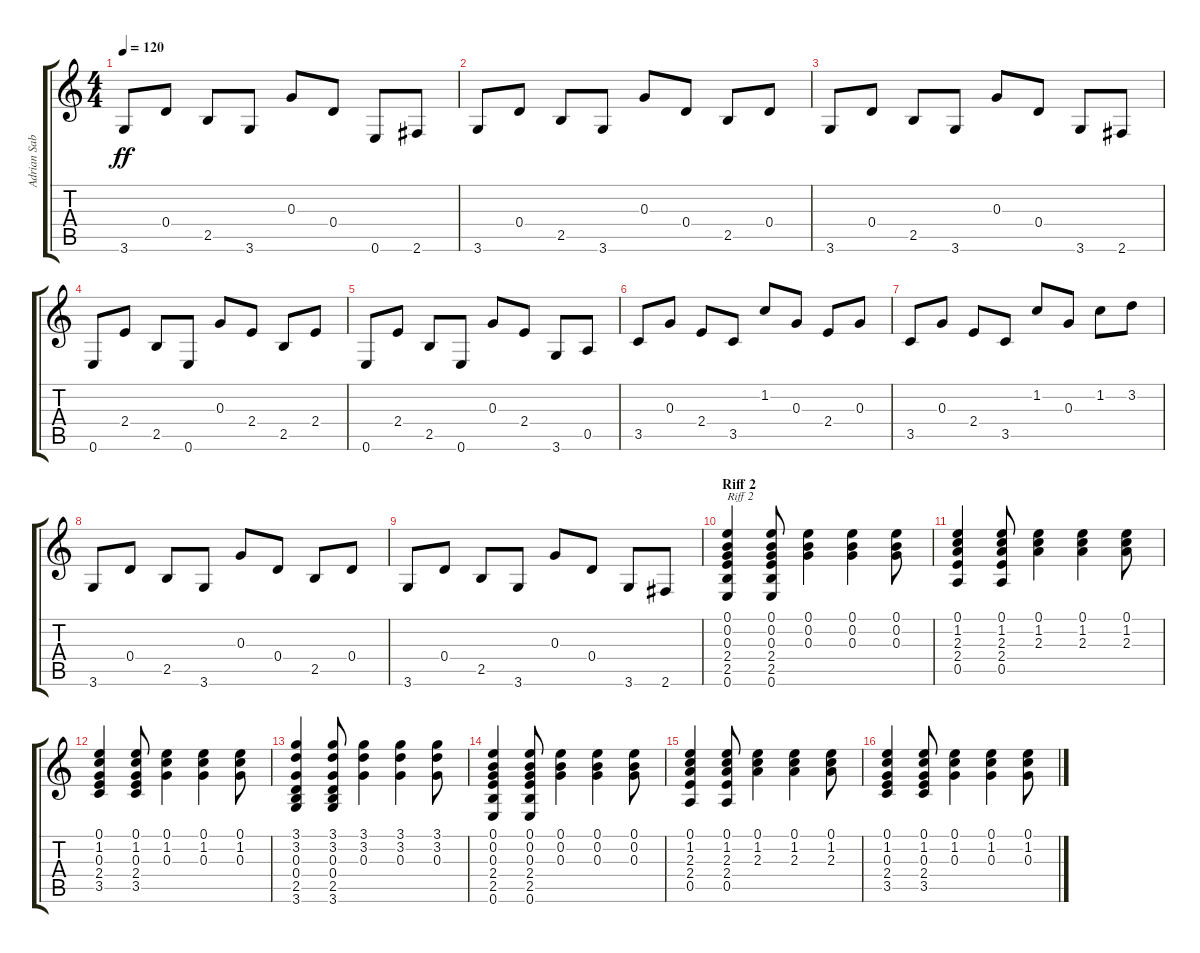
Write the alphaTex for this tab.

\track ("Adrian Sabbath" "Adrian Sab") {instrument acousticguitarsteel}
\staff {score tabs}
\tuning (E4 B3 G3 D3 A2 E2) {hide}
\ts (4 4)
\tempo 120
\clef g2
\ks c
3.6.8{dy ff} 0.4.8 2.5.8 3.6.8 0.3.8 0.4.8 0.6.8 2.6.8 |
3.6.8 0.4.8 2.5.8 3.6.8 0.3.8 0.4.8 2.5.8 0.4.8 |
3.6.8 0.4.8 2.5.8 3.6.8 0.3.8 0.4.8 3.6.8 2.6.8 |
0.6.8 2.4.8 2.5.8 0.6.8 0.3.8 2.4.8 2.5.8 2.4.8 |
0.6.8 2.4.8 2.5.8 0.6.8 0.3.8 2.4.8 3.6.8 0.5.8 |
3.5.8 0.3.8 2.4.8 3.5.8 1.2.8 0.3.8 2.4.8 0.3.8 |
3.5.8 0.3.8 2.4.8 3.5.8 1.2.8 0.3.8 1.2.8 3.2.8 |
3.6.8 0.4.8 2.5.8 3.6.8 0.3.8 0.4.8 2.5.8 0.4.8 |
3.6.8 0.4.8 2.5.8 3.6.8 0.3.8 0.4.8 3.6.8 2.6.8 |
\section ("" "Riff 2")
(0.1 0.2 0.3 2.4 2.5 0.6).4{txt "Riff 2"} (0.1 0.2 0.3 2.4 2.5 0.6).8 (0.1 0.2 0.3).4 (0.1 0.2 0.3).4 (0.1 0.2 0.3).8 |
(0.1 1.2 2.3 2.4 0.5).4 (0.1 1.2 2.3 2.4 0.5).8 (0.1 1.2 2.3).4 (0.1 1.2 2.3).4 (0.1 1.2 2.3).8 |
(0.1 1.2 0.3 2.4 3.5).4 (0.1 1.2 0.3 2.4 3.5).8 (0.1 1.2 0.3).4 (0.1 1.2 0.3).4 (0.1 1.2 0.3).8 |
(3.1 3.2 0.3 0.4 2.5 3.6).4 (3.1 3.2 0.3 0.4 2.5 3.6).8 (3.1 3.2 0.3).4 (3.1 3.2 0.3).4 (3.1 3.2 0.3).8 |
(0.1 0.2 0.3 2.4 2.5 0.6).4 (0.1 0.2 0.3 2.4 2.5 0.6).8 (0.1 0.2 0.3).4 (0.1 0.2 0.3).4 (0.1 0.2 0.3).8 |
(0.1 1.2 2.3 2.4 0.5).4 (0.1 1.2 2.3 2.4 0.5).8 (0.1 1.2 2.3).4 (0.1 1.2 2.3).4 (0.1 1.2 2.3).8 |
(0.1 1.2 0.3 2.4 3.5).4 (0.1 1.2 0.3 2.4 3.5).8 (0.1 1.2 0.3).4 (0.1 1.2 0.3).4 (0.1 1.2 0.3).8
